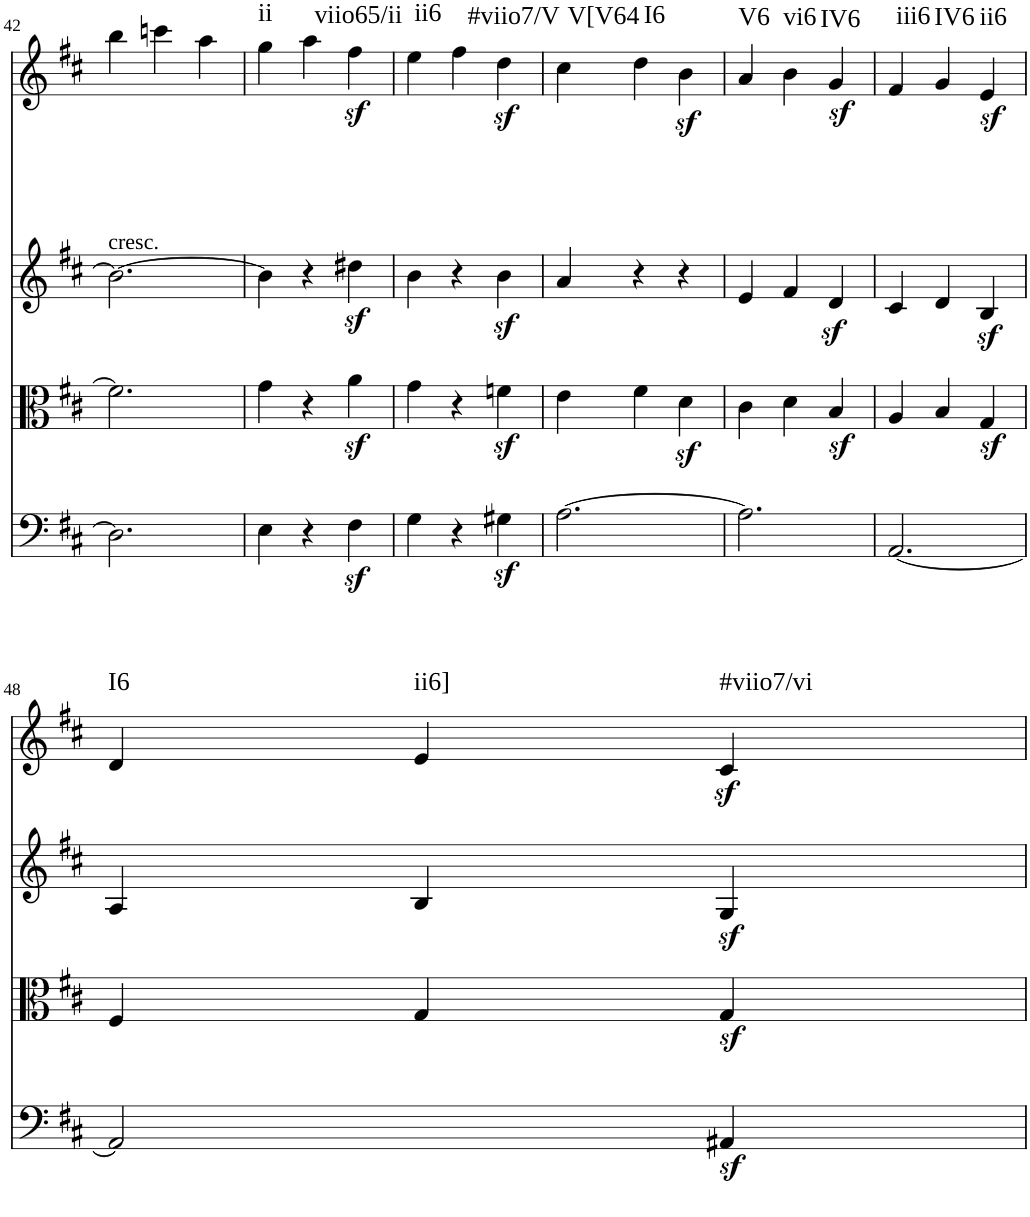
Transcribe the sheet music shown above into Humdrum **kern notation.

**kern	**kern	**kern	**kern	**dynam	**harte
*part4	*part3	*part2	*part1	*part1	*part1
*staff4	*staff3	*staff2	*staff1	*staff1	*
*I"Violoncello	*I"Viola	*I"Violin II	*I"Violin I	*	*
*I'Vc	*I'Vla	*I'Vln	*I'Vln	*	*
!!LO:PB:g=z
*clefF4	*clefC3	*clefG2	*clefG2	*	*
*k[f#c#]	*k[f#c#]	*k[f#c#]	*k[f#c#]	*	*
*M3/4	*M3/4	*M3/4	*M3/4	*	*
=42	=42	=42	=42	=42	=42
!	!	!	!LO:TX:b:t=cresc.	!	!
2.D#\]	2.f#\]	2.b\_	4bb\	.	.
.	.	.	4cccn\	.	.
.	.	.	4aa\	.	.
=43	=43	=43	=43	=43	=43
!	!	!	!	!	!LO:H:kt=ii
4E\	4g\	4b\]	4gg\	.	N
4r	4r	4r	4aa\	.	.
!	!	!	!	!LO:DY:b	!LO:H:kt=viio65/ii
4F#z<\	4az<\	4dd#Xz<\	4ff#\	sf	N
=44	=44	=44	=44	=44	=44
!	!	!	!	!	!LO:H:kt=ii6
4G\	4g\	4b\	4ee\	.	N
4r	4r	4r	4ff#\	.	.
!	!	!	!	!LO:DY:b	!LO:H:kt=#viio7/V
4G#Xz<\	4fnz<\	4bz<\	4dd\	sf	N
=45	=45	=45	=45	=45	=45
!	!	!	!	!	!LO:H:kt=V[V64
[2.A\	4e\	4a/	4cc#\	.	N
!	!	!	!	!	!LO:H:kt=I6
.	4f#\	4r	4dd\	.	N
.	4dz<\	4r	4bz<\	.	.
=46	=46	=46	=46	=46	=46
!	!	!	!	!	!LO:H:kt=V6
2.A\]	4c#\	4e/	4a/	.	N
!	!	!	!	!	!LO:H:kt=vi6
.	4d\	4f#/	4b\	.	N
!	!	!	!	!LO:DY:b	!LO:H:kt=IV6
.	4Bz</	4dz</	4g/	sf	N
=47	=47	=47	=47	=47	=47
!	!	!	!	!	!LO:H:kt=iii6
[2.AA/	4A/	4c#/	4f#/	.	N
!	!	!	!	!	!LO:H:kt=IV6
.	4B/	4d/	4g/	.	N
!	!	!	!	!LO:DY:b	!LO:H:kt=ii6
.	4Gz>/	4B/	4e/	sf	N
!!LO:LB:g=z
=48	=48	=48	=48	=48	=48
!	!	!	!	!	!LO:H:kt=I6
2AA/]	4F#/	4A/	4d/	.	N
!	!	!	!	!	!LO:H:kt=ii6]
.	4G/	4B/	4e/	.	N
!	!	!	!	!LO:DY:b	!LO:H:kt=#viio7/vi
4AA#Xz</	4Gz>/	4G/	4c#/	sf	N
=	=	=	=	=	=
*-	*-	*-	*-	*-	*-
